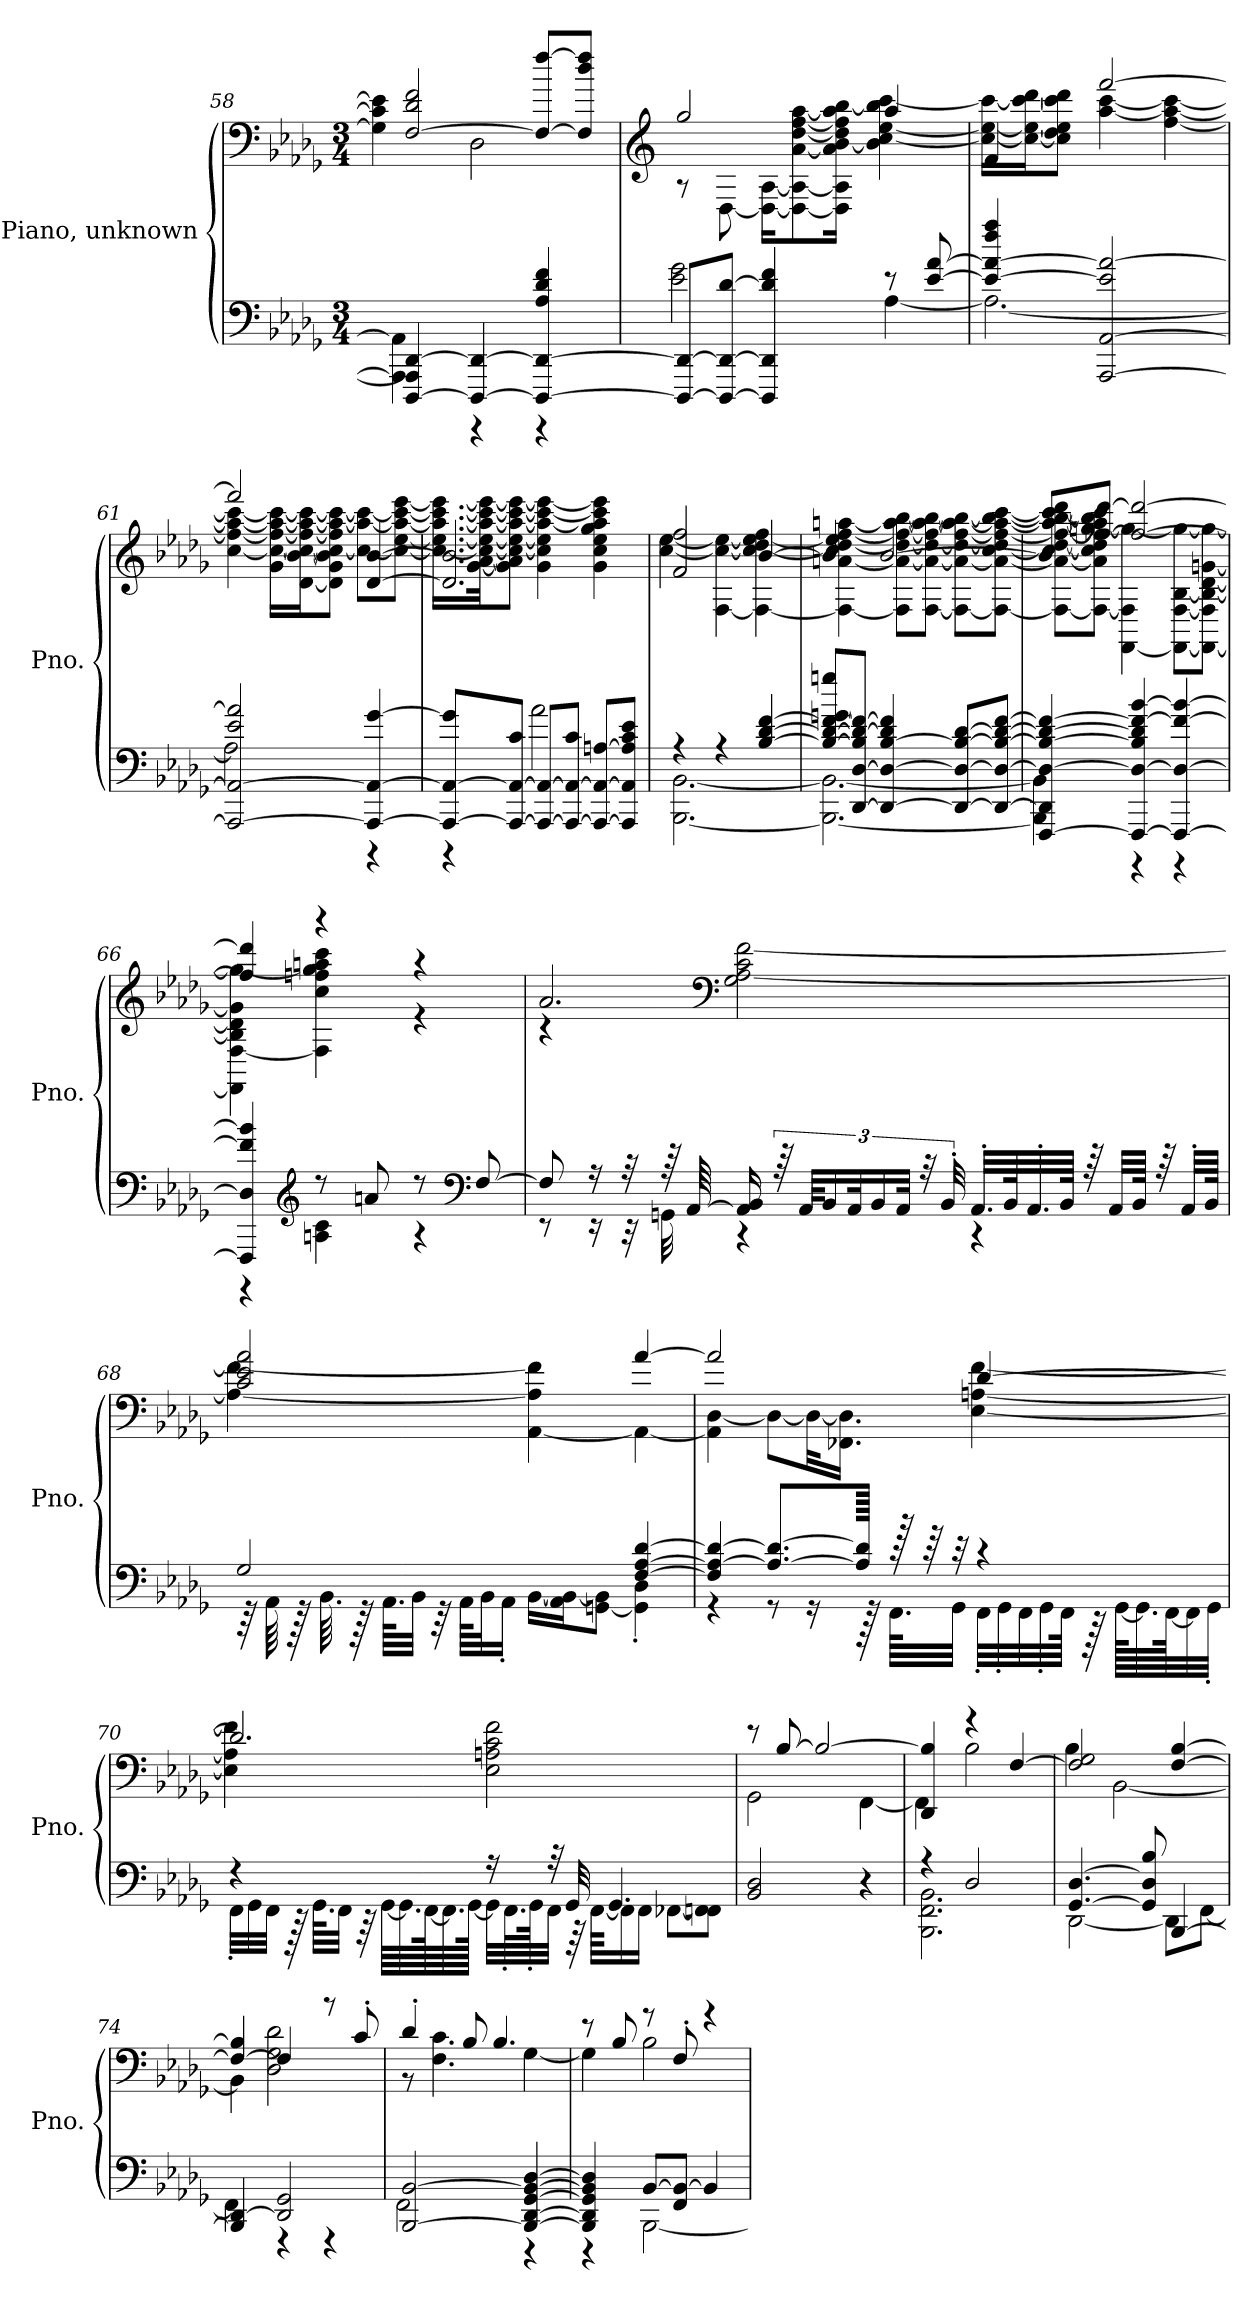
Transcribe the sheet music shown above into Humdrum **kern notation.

**kern	**kern
*part1	*part1
*staff2	*staff1
*I"Piano, unknown	*
*I'Pno.	*
*clefF4	*clefF4
*k[b-e-a-d-g-]	*k[b-e-a-d-g-]
*M3/4	*M3/4
=58	=58
*^	*^
[4DDD-/ 4AAA/] [4DD-/	4AAA-\] 4AA-\]	[2F/ 2d-/ 2f/	4G-\] 4c\] 4e-\]
4DDD-/_ 4DD-/_	4r	.	2D-\
4DDD-/_ 4DD-/_ 4A-/ 4d-/ 4f/	4r	8F/_ [8ff/L	.
.	.	8F/] 8dd-/ 8ff/]J	.
=59	=59	=59	=59
*	*	*clefG2	*
8DDD-/_ 8DD-/_L	2e-\ 2g-\	2gg-/	8r
8DDD-/_ 8DD-/_ [8d-/J	.	.	[8D-\
4DDD-/] 4DD-/] 4d-/] 4f/	.	.	16D-\_ [16A-\KL
.	.	.	8D-\_ 8A-\_ [8a-\ [8dd-\ [8ff\ [8aa-\
.	.	.	16D-\] 16A-\] 16a-\] [16b-\ 16dd-\] 16ff\] 16aa-\] [16bb-\Jk
8r	[4A-\	4aa-/	4b-\] [4cc\ [4ee-\ 4bb-\] [4ccc\
[8e-/ [8a-/	.	.	.
=60	=60	=60	=60
4e-/_ 4a-/_ 4ff/ 4aa-/	2.A-\_	4f/	16cc\_ 16ee-\_ 16ccc\_LL
.	.	.	16cc\_ 16ee-\_ 16ccc\_ [16ddd-\J
.	.	.	8cc\] 8dd-\ 8ee-\] 8ccc\] 8ddd-\]J
[2AAA-/ [2AA-/ 2e-/] 2a-/_	.	[2fff/	[4aa-\ [4ccc\
.	.	.	[4ff\ 4aa-\_ 4ccc\_
!!LO:LB:g=z	!!
=61	=61	=61	=61
2AAA-/_ 2AA-/_ 2e-/ 2a-/]	2A-\]	2fff/]	[4cc\ 4ff\_ 4aa-\_ 4ccc\_
.	.	.	16g-\ 16cc\_ 16ff\_ 16aa-\_ 16ccc\_LL
.	.	.	[16d-\ [16b-\ 16cc\_ 16ff\_ 16aa-\_ 16ccc\_J
.	.	.	8d-\] 8g-\ 8b-\] 8cc\_ 8ff\] 8aa-\_ 8ccc\_J
4AAA-/_ 4AA-/_ [4g-/	4r	[4d-/ [4b-/	8cc\_ 8aa-\_ 8ccc\_L
.	.	.	8cc\_ [8ee-\ 8aa-\_ 8ccc\_ [8eee-\J
=62	=62	=62	=62
8AAA-/_ 8AA-/_ 8g-/]L	4r	2.d-/] 2.b-/]	16.cc\_ 16.ee-\_ 16.aa-\_ 16.ccc\_ 16.eee-\_LL
.	.	.	[32g-\ [32a-\ 32cc\_ 32ee-\_ 32aa-\_ 32ccc\_ 32eee-\_JK
8AAA-/_ 8AA-/_ 8c/J	.	.	8g-\] 8a-\] 8cc\_ 8ee-\_ 8aa-\_ 8ccc\_ 8eee-\_J
8AAA-/_ 8AA-/_L	2a-\	.	4g-\ 4cc\] 4ee-\] 4aa-\_ 4ccc\_ 4eee-\_
8AAA-/_ 8AA-/_ 8c/J	.	.	.
8AAA-/_ 8AA-/_ [8An/L	.	.	4g-\ 4cc\ 4ee-\ 4gg-\ 4aa-\] 4ccc\] 4eee-\]
8AAA-/] 8AA-/] 8A/] 8c/ 8e-/J	.	.	.
=63	=63	=63	=63
4r	[2.BBB-\ [2.BB-\	2f/ 2ff/	[4cc\ [4ee-\
4r	.	.	[4F\ 4cc\_ 4ee-\_
[4B-/ [4d-/ [4f/	.	[4b-/	4F\_ 4cc\_ 4dd-\ 4ee-\_ 4ff\
!!LO:LB:g=z	!!
=64	=64	=64	=64
8B-/_ 8d-/_ 8f/_ 8gn/ 8ggn/L	2.BBB-\_ 2.BB-\_	4b-/]	4F\_ [4an\ 4cc\] [4dd-\ 4ee-\] [4ff\ [4aan\
[8DD-/ [8D-/ 8B-/] 8d-/_ 8f/_J	.	.	.
4DD-/_ 4D-/_ [4B-/ 4d-/] 4f/]	.	[2b-/	8F\] 8a\_ 8dd-\_ 8ff\_ 8aa\_ [8bb-\L
.	.	.	[8F\ 8a\_ 8dd-\_ 8ff\] 8aa\_ 8bb-\_J
8DD-/_ 8D-/_ 8B-/_ [8d-/L	.	.	8F\_ 8a\_ 8dd-\_ [8ff\ 8aa\_ 8bb-\_L
8DD-/_ 8D-/_ 8B-/_ 8d-/_ [8f/J	.	.	8F\_ 8a\_ [8cc\ 8dd-\] 8ff\_ 8aa\_ 8bb-\_ [8ccc\J
=65	=65	=65	=65
[4FFF/ 4DD-/] 4D-/_ 4B-/_ 4d-/_ 4f/_	4BBB-\] 4BB-\]	8b-/L]	8F\_ 8a\_ 8cc\_ [8dd-\ 8ff\_ 8aa\_ 8bb-\_ 8ccc\_ 8ddd-\L
.	.	[8ff-X/ [8ddd-/J	8F\_ 8a\] 8cc\] 8dd-\] 8ff\] [8ggn\ 8aa\] 8bb-\] 8ccc\]J
4FFF/_ 4D-/_ 4B-/] 4d-/] 4f/_ [4b-/	4r	2ff-/_ 2ddd-/_	[4FF\ 4F\] 4gg\_
4FFF/_ 4D-/_ 4f/_ 4b-/_	4r	.	8FF\_ [8F\ [8B-\ 8gg\_L
.	.	.	8FF\_ 8F\] 8B-\_ [8d-\ [8gn\ 8gg\_J
=66	=66	=66	=66
4FFF/] 4D-/] 4f/] 4b-/]	4r	4ff-/] 4ddd-/]	4FF\] [4F\ 4B-\] 4d-\] 4g\] 4gg\_
*clefG2	*	*	*
8r	4An\ 4c\	4r	4F\] 4cc\ 4ffn\ 4gg\] 4aan\ 4ccc\
8an/	.	.	.
8r	4r	4r	4r
*clefF4	*	*	*
[8F/	.	.	.
!!LO:LB:g=z	!!
=67	=67	=67	=67
8F/]	8r	2.a-/	4r
16r	16r	.	.
32r	32r	.	.
64r	32GGn\	.	.
[64AA-/	.	.	.
*	*	*clefF4	*
16AA-/] 16BB-/	4r	.	2G-\ [2A-\ 2c\ [2f\
96r	.	.	.
96AA-/KKLL	.	.	.
24BB-/	.	.	.
*Xbrackettup	*	*	*
48AA-/K	.	.	.
24BB-/	.	.	.
*brackettup	*	*	*
48AA-/JJk	.	.	.
48r	.	.	.
48BB-'/	.	.	.
32.AA-'/LLL	4r	.	.
64BB-/K	.	.	.
32.AA-'/	.	.	.
64BB-/JJJk	.	.	.
64r	.	.	.
32AA-/LLL	.	.	.
64BB-/JJJk	.	.	.
64r	.	.	.
32AA-'/LLL	.	.	.
64BB-/JJJk	.	.	.
!!LO:PB:g=z	!!
=68	=68	=68	=68
2G-/	64r	2c/ 2e-/ 2a-/	4A-\_ 4f\_
.	64AA-\	.	.
.	128r	.	.
.	64.BB-\	.	.
.	128r	.	.
.	64.AA-\KLLL	.	.
.	32BB-\JJJ	.	.
.	64r	.	.
.	64AA-\KLLL	.	.
.	32BB-\J	.	.
.	16AA-'\JJ	.	.
.	[16BB-\LL	.	[4AA-\ 4A-\] 4f\]
.	16AA-\ 16BB-\_J	.	.
.	[8GGn\ 8BB-\]J	.	.
[4F/ [4A-/ [4d-/	4GG\]' 4D-\'	[4a-/	4AA-\_
=69	=69	=69	=69
4F/] 4A-/_ 4d-/_	4r	2a-/]	4AA-\] [4D-\
8.A-/_ 8.d-/_L	8r	.	8D-\L_
.	16r	.	32D-\KL_
.	.	.	16.FF-X\ 16.D-\]JJ
128A-/] 128d-/]Jkkkk	128r	.	.
128r	64.FF\KLLL	.	.
64r	.	.	.
32r	32GG-\JJJ	.	.
4r	32FF'\LLL	[4d-/	[4E-\ [4An\ [4f\
.	32GG-'\	.	.
.	32FF\	.	.
.	32GG-'\	.	.
.	64FF\JJJk	.	.
.	128r	.	.
.	[128GG-\KLLLL	.	.
.	64.GG-\]	.	.
.	[128FF\JK	.	.
.	32FF\]	.	.
.	32GG-'\JJJ	.	.
!!LO:LB:g=z	!!
=70	=70	=70	=70
4r	32FF'\LLL	2.d-/]	4E-\] 4A\] 4f\]
.	32GG-\	.	.
.	32FF\JJJ	.	.
.	128r	.	.
.	64.GG-\KLLL	.	.
.	32FF\JJJ	.	.
.	64r	.	.
.	[64GG-\LLLL	.	.
.	64.GG-\]	.	.
.	[128FF\K	.	.
.	64.FF\]	.	.
.	[128GG-\JJJJk	.	.
16r	32GG-\LLL]	.	2E-\ 2An\ 2c\ 2f\
.	64.FF'\L	.	.
.	128GG-'\JK	.	.
32r	32FF\JJJ	.	.
32GG-/	64r	.	.
.	[64FF\KKLL	.	.
4.GG-/	16FF\]	.	.
.	16FF\JJ	.	.
.	[8FF-X\L	.	.
.	8FF-\] 8FFn\J	.	.
*v	*v	*	*
=71	=71	=71
2BB-/ 2D-/	8r	2GG-\
.	[8B-/	.
.	2B-/_	.
4r	.	[4FF\
=72	=72	=72
*^	*	*
4r	2.BBB-\ 2.FF\ 2.BB-\	4DD-/ 4B-/]	4FF\]
2D-/	.	4r	2B-\
.	.	[4F/	.
!!LO:LB:g=z	!!
=73	=73	=73	=73
[4.GG-/ [4.D-/	[2DD-\	2F/] 2G-/	4B-\
.	.	.	[2BB-\
8GG-/] 8D-/] 8B-/	.	.	.
[4BBB-/	8DD-\L]	[4F/ [4B-/	.
.	[8FF\J	.	.
=74	=74	=74	=74
4BBB-/] [4DD-/	4FF\]	4F/_ 4B-/]	4BB-\]
2DD-/] 2GG-/	4r	4F/]	2D-\ 2G-\ 2d-\
.	4r	8r	.
.	.	8c'/	.
=75	=75	=75	=75
[2BBB-/ [2BB-/	2FF\	4d-'/	8r
.	.	.	4.F\ 4.c\
.	.	8B-/	.
.	.	4.B-/	.
4BBB-/_ [4DD-/ [4GG-/ 4BB-/_ [4D-/	4r	.	[4G-\
=76	=76	=76	=76
4BBB-/] 4DD-/] 4GG-/] 4BB-/] 4D-/]	4r	8r	4G-\]
.	.	8B-/	.
[8BB-/L	[2BBB-\	8r	2B-\
8FF/ 8BB-/_J	.	8F'/	.
4BB-/]	.	4r	.
*v	*v	*	*
*	*v	*v
=	=
*-	*-
